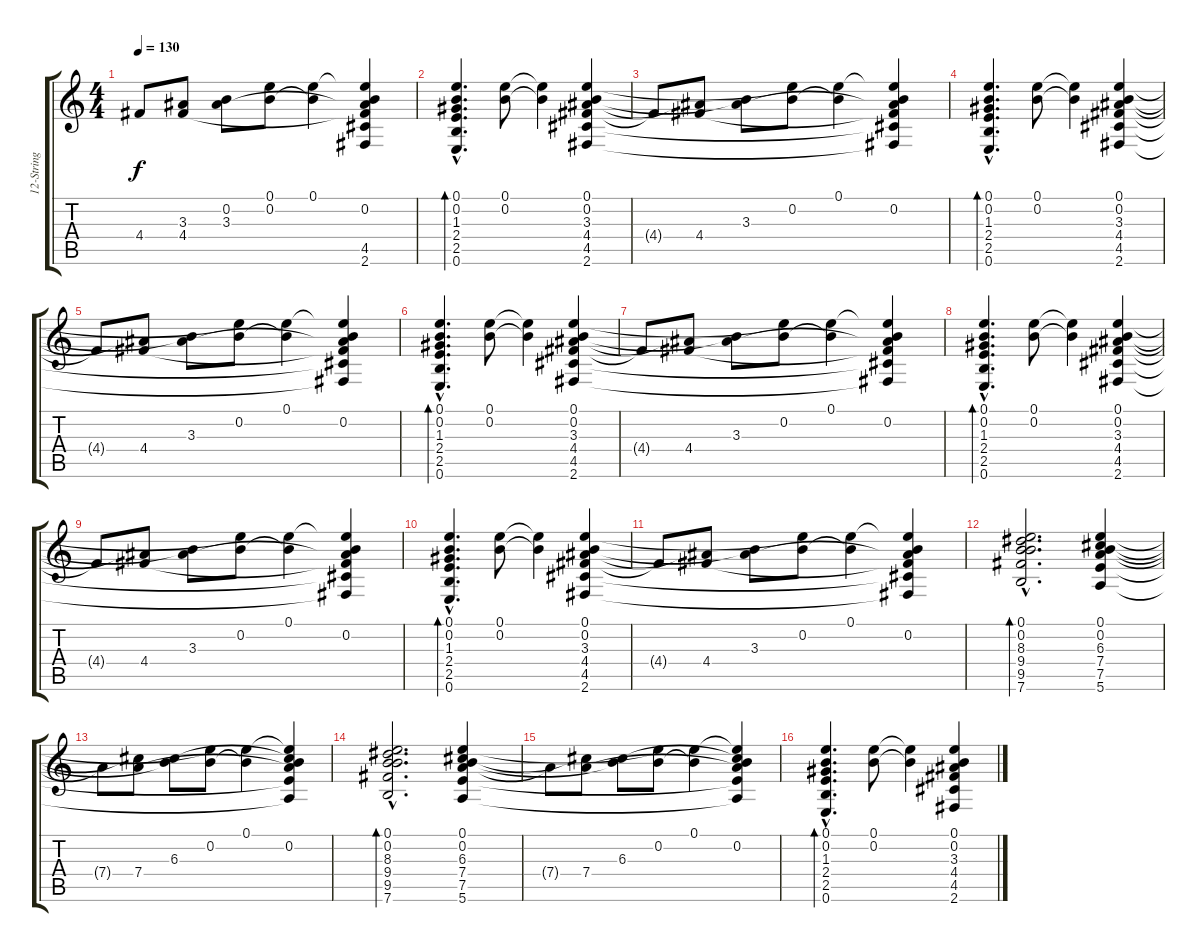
\track ("12-String Electric" "12-String ") {instrument distortionguitar}
\staff {score tabs}
\tuning (E4 B3 G3 D3 A2 E2) {hide}
\ts (4 4)
\tempo 130
\clef g2
\ks c
4.4{t}.8{dy f} (3.3{t} 4.4).8 (0.2{t} 3.3).8 (0.1{t} 0.2).8 (0.1 0.2{t}).4 (0.1{t} 0.2 3.3{t} 4.4{t} 4.5{t} 2.6{t}).4 |
(0.1{hac} 0.2{hac} 1.3{hac} 2.4{hac} 2.5{hac} 0.6{hac}).4{d bd 120} (0.1 0.2).8 (0.1{t} 0.2{t}).4 (0.1 0.2 3.3 4.4 4.5 2.6).4 |
4.4{t}.8 (3.3{t} 4.4).8 (0.2{t} 3.3).8 (0.1{t} 0.2).8 (0.1 0.2{t}).4 (0.1{t} 0.2 3.3{t} 4.4{t} 4.5{t} 2.6{t}).4 |
(0.1{hac} 0.2{hac} 1.3{hac} 2.4{hac} 2.5{hac} 0.6{hac}).4{d bd 120} (0.1 0.2).8 (0.1{t} 0.2{t}).4 (0.1 0.2 3.3 4.4 4.5 2.6).4 |
4.4{t}.8 (3.3{t} 4.4).8 (0.2{t} 3.3).8 (0.1{t} 0.2).8 (0.1 0.2{t}).4 (0.1{t} 0.2 3.3{t} 4.4{t} 4.5{t} 2.6{t}).4 |
(0.1{hac} 0.2{hac} 1.3{hac} 2.4{hac} 2.5{hac} 0.6{hac}).4{d bd 120} (0.1 0.2).8 (0.1{t} 0.2{t}).4 (0.1 0.2 3.3 4.4 4.5 2.6).4 |
4.4{t}.8 (3.3{t} 4.4).8 (0.2{t} 3.3).8 (0.1{t} 0.2).8 (0.1 0.2{t}).4 (0.1{t} 0.2 3.3{t} 4.4{t} 4.5{t} 2.6{t}).4 |
(0.1{hac} 0.2{hac} 1.3{hac} 2.4{hac} 2.5{hac} 0.6{hac}).4{d bd 120} (0.1 0.2).8 (0.1{t} 0.2{t}).4 (0.1 0.2 3.3 4.4 4.5 2.6).4 |
4.4{t}.8 (3.3{t} 4.4).8 (0.2{t} 3.3).8 (0.1{t} 0.2).8 (0.1 0.2{t}).4 (0.1{t} 0.2 3.3{t} 4.4{t} 4.5{t} 2.6{t}).4 |
(0.1{hac} 0.2{hac} 1.3{hac} 2.4{hac} 2.5{hac} 0.6{hac}).4{d bd 120} (0.1 0.2).8 (0.1{t} 0.2{t}).4 (0.1 0.2 3.3 4.4 4.5 2.6).4 |
4.4{t}.8 (3.3{t} 4.4).8 (0.2{t} 3.3).8 (0.1{t} 0.2).8 (0.1 0.2{t}).4 (0.1{t} 0.2 3.3{t} 4.4{t} 4.5{t} 2.6{t}).4 |
(0.1{hac} 0.2{hac} 8.3{hac} 9.4{hac} 9.5{hac} 7.6{hac}).2{d bd 120} (0.1 0.2 6.3 7.4 7.5 5.6).4 |
7.4{t}.8 (6.3{t} 7.4).8 (0.2{t} 6.3).8 (0.1{t} 0.2).8 (0.1 0.2{t}).4 (0.1{t} 0.2 6.3{t} 7.4{t} 7.5{t} 5.6{t}).4 |
(0.1{hac} 0.2{hac} 8.3{hac} 9.4{hac} 9.5{hac} 7.6{hac}).2{d bd 120} (0.1 0.2 6.3 7.4 7.5 5.6).4 |
7.4{t}.8 (6.3{t} 7.4).8 (0.2{t} 6.3).8 (0.1{t} 0.2).8 (0.1 0.2{t}).4 (0.1{t} 0.2 6.3{t} 7.4{t} 7.5{t} 5.6{t}).4 |
(0.1{hac} 0.2{hac} 1.3{hac} 2.4{hac} 2.5{hac} 0.6{hac}).4{d bd 120} (0.1 0.2).8 (0.1{t} 0.2{t}).4 (0.1 0.2 3.3 4.4 4.5 2.6).4
